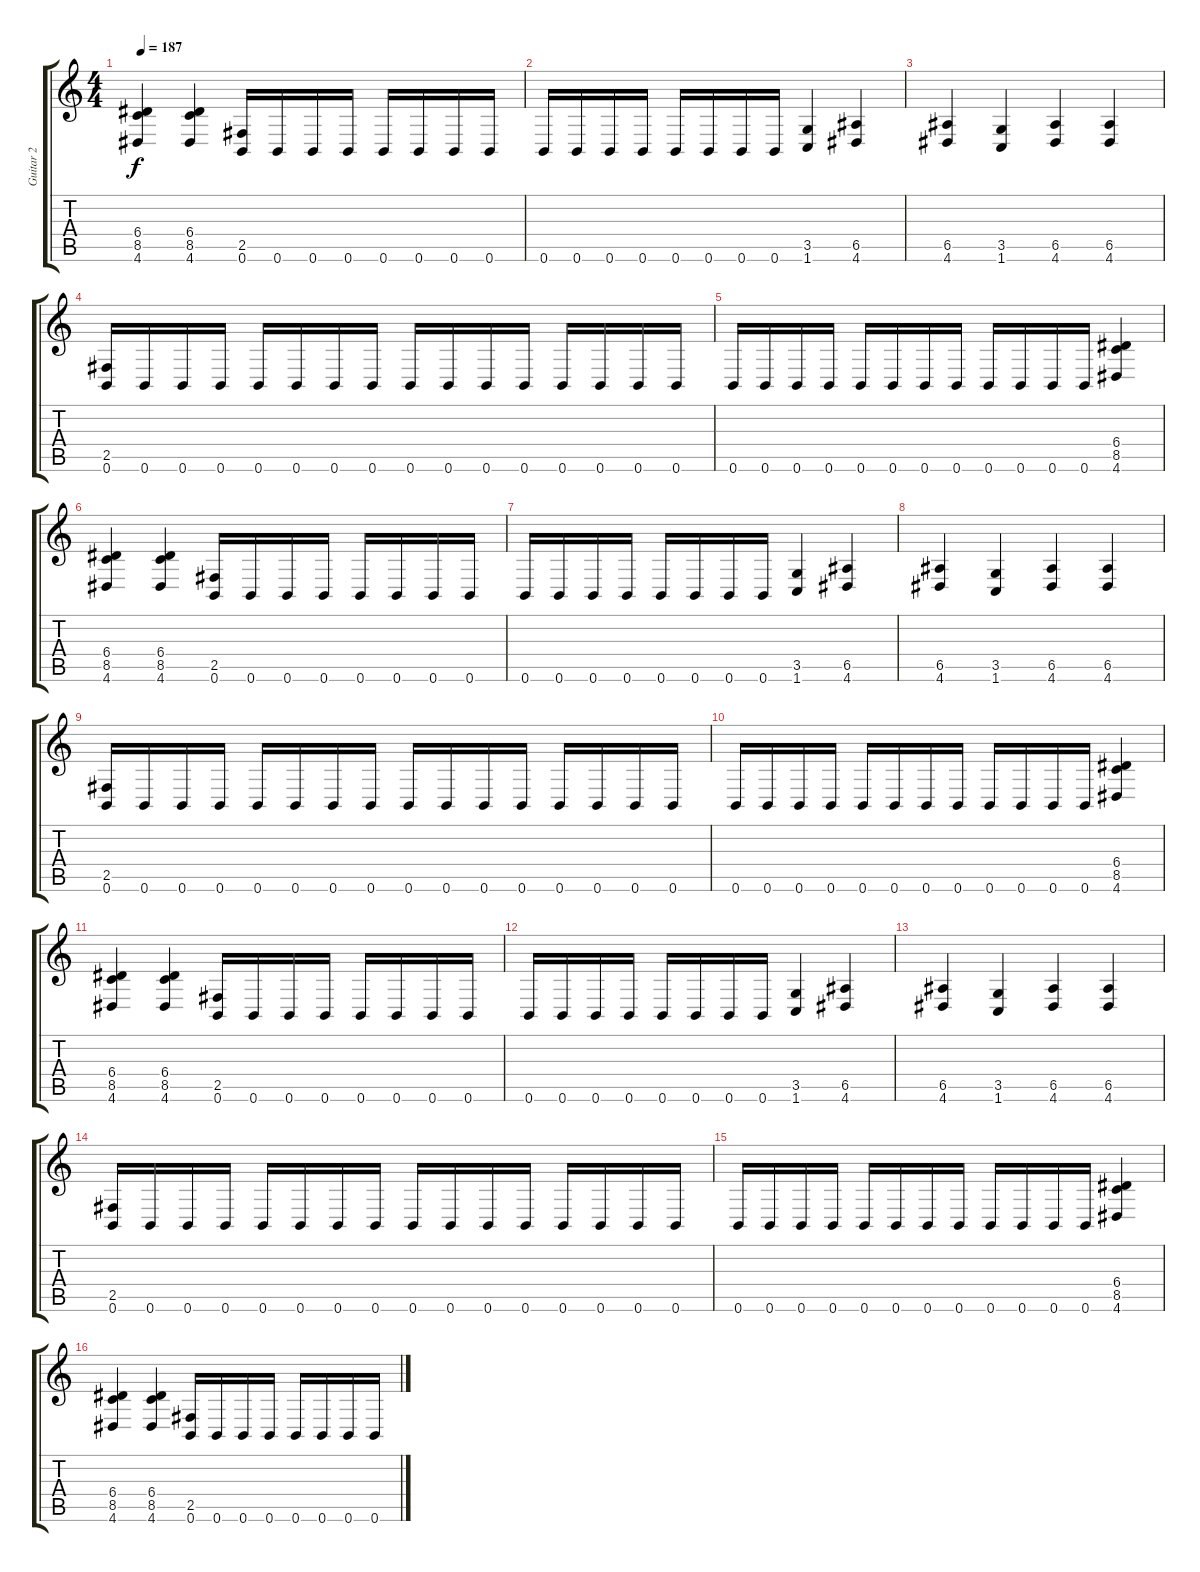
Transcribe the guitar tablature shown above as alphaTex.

\track ("Guitar 2" "Guitar 2") {instrument distortionguitar}
\staff {score tabs}
\tuning (B3 Gb3 D3 A2 E2 B1) {hide}
\ts (4 4)
\tempo 187
\clef g2
\ks c
(6.4 8.5 4.6).4{dy f} (6.4 8.5 4.6).4 (2.5 0.6).16 0.6.16 0.6.16 0.6.16 0.6.16 0.6.16 0.6.16 0.6.16 |
0.6.16 0.6.16 0.6.16 0.6.16 0.6.16 0.6.16 0.6.16 0.6.16 (3.5 1.6).4 (6.5 4.6).4 |
(6.5 4.6).4 (3.5 1.6).4 (6.5 4.6).4 (6.5 4.6).4 |
(2.5 0.6).16 0.6.16 0.6.16 0.6.16 0.6.16 0.6.16 0.6.16 0.6.16 0.6.16 0.6.16 0.6.16 0.6.16 0.6.16 0.6.16 0.6.16 0.6.16 |
0.6.16 0.6.16 0.6.16 0.6.16 0.6.16 0.6.16 0.6.16 0.6.16 0.6.16 0.6.16 0.6.16 0.6.16 (6.4 8.5 4.6).4 |
(6.4 8.5 4.6).4 (6.4 8.5 4.6).4 (2.5 0.6).16 0.6.16 0.6.16 0.6.16 0.6.16 0.6.16 0.6.16 0.6.16 |
0.6.16 0.6.16 0.6.16 0.6.16 0.6.16 0.6.16 0.6.16 0.6.16 (3.5 1.6).4 (6.5 4.6).4 |
(6.5 4.6).4 (3.5 1.6).4 (6.5 4.6).4 (6.5 4.6).4 |
(2.5 0.6).16 0.6.16 0.6.16 0.6.16 0.6.16 0.6.16 0.6.16 0.6.16 0.6.16 0.6.16 0.6.16 0.6.16 0.6.16 0.6.16 0.6.16 0.6.16 |
0.6.16 0.6.16 0.6.16 0.6.16 0.6.16 0.6.16 0.6.16 0.6.16 0.6.16 0.6.16 0.6.16 0.6.16 (6.4 8.5 4.6).4 |
(6.4 8.5 4.6).4 (6.4 8.5 4.6).4 (2.5 0.6).16 0.6.16 0.6.16 0.6.16 0.6.16 0.6.16 0.6.16 0.6.16 |
0.6.16 0.6.16 0.6.16 0.6.16 0.6.16 0.6.16 0.6.16 0.6.16 (3.5 1.6).4 (6.5 4.6).4 |
(6.5 4.6).4 (3.5 1.6).4 (6.5 4.6).4 (6.5 4.6).4 |
(2.5 0.6).16 0.6.16 0.6.16 0.6.16 0.6.16 0.6.16 0.6.16 0.6.16 0.6.16 0.6.16 0.6.16 0.6.16 0.6.16 0.6.16 0.6.16 0.6.16 |
0.6.16 0.6.16 0.6.16 0.6.16 0.6.16 0.6.16 0.6.16 0.6.16 0.6.16 0.6.16 0.6.16 0.6.16 (6.4 8.5 4.6).4 |
(6.4 8.5 4.6).4 (6.4 8.5 4.6).4 (2.5 0.6).16 0.6.16 0.6.16 0.6.16 0.6.16 0.6.16 0.6.16 0.6.16
